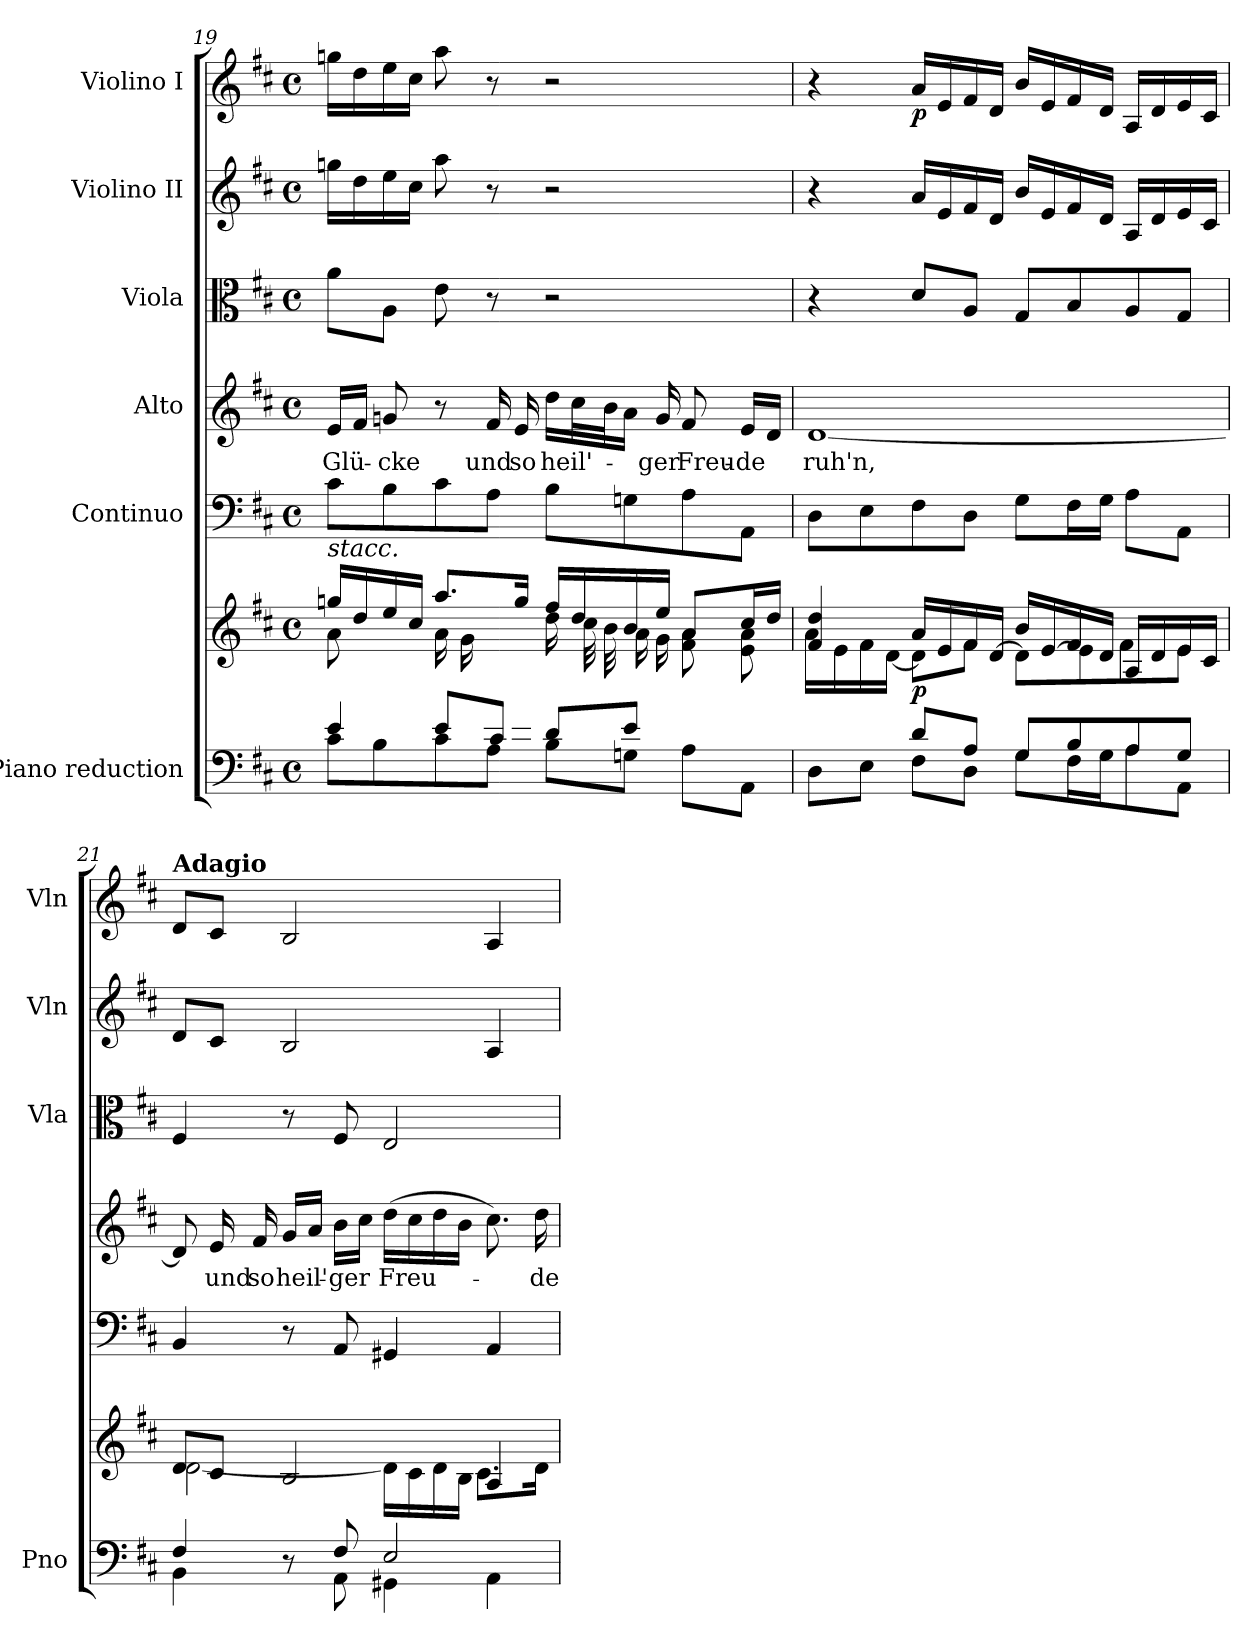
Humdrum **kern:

**kern	**kern	**dynam	**kern	**kern	**text	**kern	**dynam	**kern	**dynam	**kern	**dynam
*part6	*part6	*part6	*part5	*part4	*part4	*part3	*part3	*part2	*part2	*part1	*part1
*staff7	*staff6	*staff6/7	*staff5	*staff4	*staff4	*staff3	*staff3	*staff2	*staff2	*staff1	*staff1
*I"Piano reduction	*	*	*I"Continuo	*I"Alto	*	*I"Viola	*	*I"Violino II	*	*I"Violino I	*
*I'Pno	*	*	*	*	*	*I'Vla	*	*I'Vln	*	*I'Vln	*
*clefF4	*clefG2	*	*clefF4	*clefG2	*	*clefC3	*	*clefG2	*	*clefG2	*
*k[f#c#]	*k[f#c#]	*	*k[f#c#]	*k[f#c#]	*	*k[f#c#]	*	*k[f#c#]	*	*k[f#c#]	*
*M4/4	*M4/4	*	*M4/4	*M4/4	*	*M4/4	*	*M4/4	*	*M4/4	*
*met(c)	*met(c)	*	*met(c)	*met(c)	*	*met(c)	*	*met(c)	*	*met(c)	*
=19	=19	=19	=19	=19	=19	=19	=19	=19	=19	=19	=19
*^	*^	*	*	*	*	*	*	*	*	*	*
*	*^	*	*	*	*	*	*	*	*	*	*	*	*
!	!	!	!LO:TX:a:i:t=stacc.	!	!	!	!	!	!	!	!	!	!	!
!	!	!	!	!	!	!	!	!LO:LY:b	!	!	!	!	!	!
8ryy	4e/	8c#\L	16ggn/LL	8a\L	.	8c#\L	16e/LL	Glü-	8a\L	.	16ggn\LL	.	16ggn\LL	.
.	.	.	16dd/	.	.	.	16f#/JJ	.	.	.	16dd\	.	16dd\	.
!	!	!	!	!	!	!	!	!LO:LY:b	!	!	!	!	!	!
8A/J	.	8B\	16ee/	8ryy	.	8B\	8gn/	-cke	8A\J	.	16ee\	.	16ee\	.
.	.	.	16cc#/JJ	.	.	.	.	.	.	.	16cc#\JJ	.	16cc#\JJ	.
8ryy	8e/L	8c#\	8.aa/L	16a\LL	.	8c#\	8r	.	8e\	.	8aa\	.	8aa\	.
.	.	.	.	16g\	.	.	.	.	.	.	.	.	.	.
!	!	!	!	!	!	!	!	!LO:LY:b	!	!	!	!	!	!
16f#/	8c#/J	8A\J	.	8ryy	.	8A\J	16f#/	und	8r	.	8r	.	8r	.
!	!	!	!	!	!	!	!	!LO:LY:b	!	!	!	!	!	!
16e/JJ	.	.	16gg/Jk	.	.	.	16e/	so	.	.	.	.	.	.
!	!	!	!	!	!	!	!	!LO:LY:b	!	!	!	!	!	!
2ryy	8d/L	8B\L	16ff#/LL	16dd\LL	.	8B\L	16dd\LL	heil'-	2r	.	2r	.	2r	.
.	.	.	16dd/	32cc#\L	.	.	32cc#\L	.	.	.	.	.	.	.
.	.	.	.	32b\J	.	.	32b\J	.	.	.	.	.	.	.
.	8e/J	8Gn\J	16b/	16a\	.	8Gn\	16a\JJ	.	.	.	.	.	.	.
!	!	!	!	!	!	!	!	!LO:LY:b	!	!	!	!	!	!
.	.	.	16ee/JJ	16g\JJ	.	.	16g/	-ger	.	.	.	.	.	.
!	!	!	!	!	!	!	!	!LO:LY:b	!	!	!	!	!	!
.	4ryy	8A\L	8a/L	8f#\ 8a\L	.	8A\	8f#/	Freu-	.	.	.	.	.	.
!	!	!	!	!	!	!	!	!LO:LY:b	!	!	!	!	!	!
.	.	8AA\J	16cc#/L	8e\ 8a\J	.	8AA\J	16e/LL	-de	.	.	.	.	.	.
.	.	.	16dd/JJ	.	.	.	16d/JJ	.	.	.	.	.	.	.
*	*v	*v	*	*	*	*	*	*	*	*	*	*	*	*
=20	=20	=20	=20	=20	=20	=20	=20	=20	=20	=20	=20	=20	=20
!	!	!	!	!	!	!	!LO:LY:b	!	!	!	!	!	!
4ryy	8D\L	4f#/ 4dd/	16a\LL	.	8D\L	[1d	ruh'n,	4r	.	4r	.	4r	.
.	.	.	16e\	.	.	.	.	.	.	.	.	.	.
.	8E\J	.	16f#\	.	8E\	.	.	.	.	.	.	.	.
.	.	.	[16d\JJ	.	.	.	.	.	.	.	.	.	.
!	!	!	!	!LO:DY:b	!	!	!	!	!LO:DY:b	!	!	!	!
!	!	!	!	!	!	!	!	!	!LO:DY:n=1:b	!	!	!	!
!	!	!	!	!	!	!	!	!	!LO:DY:n=2:b	!	!LO:DY:b	!	!
!	!	!	!	!	!	!	!	!	!	!	!LO:DY:n=1:b	!	!
!	!	!	!	!	!	!	!	!	!	!	!LO:DY:n=2:b	!	!LO:DY:b
8d/L	8F#\L	16a/LL	8d\L]	p	8F#\	.	.	8d/L	other-dynamics p other-dynamics	16a/LL	other-dynamics p other-dynamics	16a/LL	p
.	.	16e/	.	.	.	.	.	.	.	16e/	.	16e/	.
8A/J	8D\J	16f#/	8f#\J	.	8D\J	.	.	8A/J	.	16f#/	.	16f#/	.
.	.	[<16d/JJ	.	.	.	.	.	.	.	16d/JJ	.	16d/JJ	.
8G/L	8G\L	16b/LL	8d\L]	.	8G\L	.	.	8G/L	.	16b/LL	.	16b/LL	.
.	.	[<16e/	.	.	.	.	.	.	.	16e/	.	16e/	.
8B/	16F#\L	16f#/	8e\]	.	16F#\L	.	.	8B/	.	16f#/	.	16f#/	.
.	16G\J	16d/JJ	.	.	16G\JJ	.	.	.	.	16d/JJ	.	16d/JJ	.
8A/	8A\	16A/LL	8f#\	.	8A\L	.	.	8A/	.	16A/LL	.	16A/LL	.
.	.	16d/	.	.	.	.	.	.	.	16d/	.	16d/	.
8G/J	8AA\J	16e/	8e\J	.	8AA\J	.	.	8G/J	.	16e/	.	16e/	.
.	.	16c#/JJ	.	.	.	.	.	.	.	16c#/JJ	.	16c#/JJ	.
=21	=21	=21	=21	=21	=21	=21	=21	=21	=21	=21	=21	=21	=21
!	!	!	!	!	!	!	!	!	!	!	!	!LO:TX:a:B:t=Adagio	!
4F#/	4BB\	8d/L	[2d\	.	4BB/	8d/]	.	4F#/	.	8d/L	.	8d/L	.
!	!	!	!	!	!	!	!LO:LY:b	!	!	!	!	!	!
.	.	8c#/J	.	.	.	16e/	und	.	.	8c#/J	.	8c#/J	.
!	!	!	!	!	!	!	!LO:LY:b	!	!	!	!	!	!
.	.	.	.	.	.	16f#/	so	.	.	.	.	.	.
!	!	!	!	!	!	!	!LO:LY:b	!	!	!	!	!	!
8r	8ryy	2B/	.	.	8r	16g/LL	heil'-	8r	.	2B/	.	2B/	.
.	.	.	.	.	.	16a/JJ	.	.	.	.	.	.	.
!	!	!	!	!	!	!	!LO:LY:b	!	!	!	!	!	!
8F#/	8AA\	.	.	.	8AA/	16b\LL	-ger	8F#/	.	.	.	.	.
.	.	.	.	.	.	16cc#\JJ	.	.	.	.	.	.	.
!	!	!	!	!	!	!	!LO:LY:b	!	!	!	!	!	!
2E/	4GG#X\	.	16d\LL]	.	4GG#X/	(16dd\LL	Freu-	2E/	.	.	.	.	.
.	.	.	16c#\	.	.	16cc#\	.	.	.	.	.	.	.
.	.	.	16d\	.	.	16dd\	.	.	.	.	.	.	.
.	.	.	16B\JJ	.	.	16b\JJ	.	.	.	.	.	.	.
.	4AA\	4A/	8.c#\L	.	4AA/	8.cc#\)	.	.	.	4A/	.	4A/	.
!	!	!	!	!	!	!	!LO:LY:b	!	!	!	!	!	!
.	.	.	16d\Jk	.	.	16dd\	-de	.	.	.	.	.	.
*v	*v	*	*	*	*	*	*	*	*	*	*	*	*
*	*v	*v	*	*	*	*	*	*	*	*	*	*
=	=	=	=	=	=	=	=	=	=	=	=
*-	*-	*-	*-	*-	*-	*-	*-	*-	*-	*-	*-
